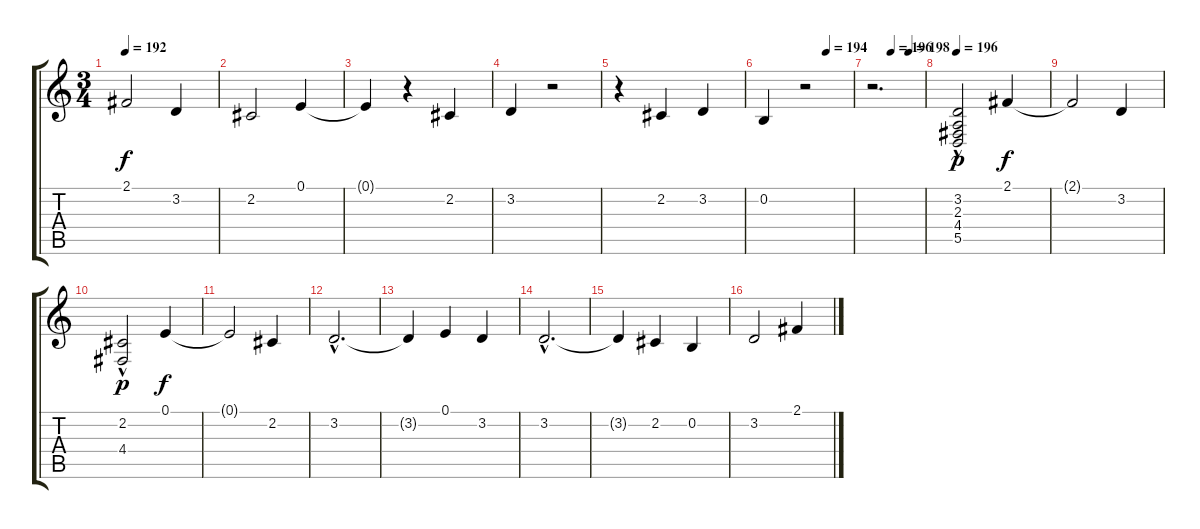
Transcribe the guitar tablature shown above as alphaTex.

\track "" {instrument fx4atmosphere}
\staff {score tabs}
\tuning (E4 B3 G3 D3 A2 E2) {hide}
\ts (3 4)
\tempo 192
\clef g2
\ks c
2.1{t}.2{dy f} 3.2.4 |
2.2.2 0.1.4 |
0.1{t}.4 r.4 2.2.4 |
3.2.4 r.2 |
r.4 2.2.4 3.2.4 |
\tempo (194 0.7083333333333334)
0.2.4 r.2 |
\tempo (196 0.375)
\tempo (198 0.7083333333333334)
r.2{d} |
\tempo 196
(3.2 2.3 4.4{hac} 5.5{hac}).2{dy p} 2.1.4{dy f} |
2.1{t}.2 3.2.4 |
(2.2 4.4{hac}).2{dy p} 0.1.4{dy f} |
0.1{t}.2 2.2.4 |
3.2{hac}.2{d} |
3.2{t}.4 0.1.4 3.2.4 |
3.2{hac}.2{d} |
3.2{t}.4 2.2.4 0.2.4 |
3.2.2 2.1.4
